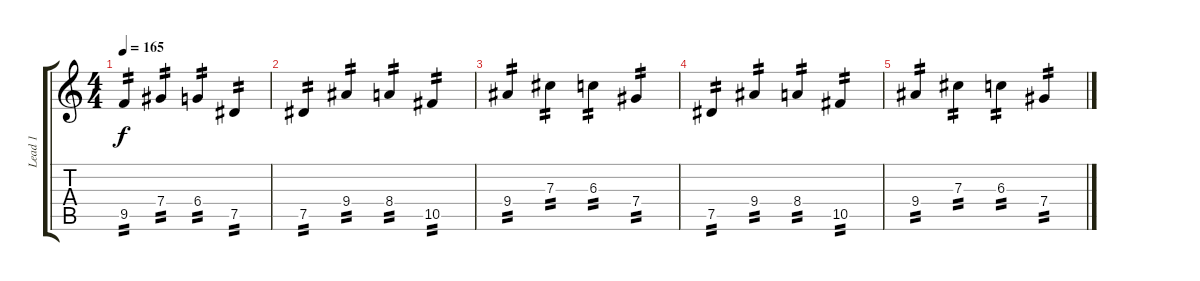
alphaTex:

\track ("Lead 1" "Lead 1") {instrument overdrivenguitar}
\staff {score tabs}
\tuning (Eb4 Bb3 Gb3 Db3 Ab2 Eb2) {hide}
\ts (4 4)
\tempo 165
\clef g2
\ks c
9.5.4{tp 2 dy f} 7.4.4{tp 2} 6.4.4{tp 2} 7.5.4{tp 2} |
7.5.4{tp 2} 9.4.4{tp 2} 8.4.4{tp 2} 10.5.4{tp 2} |
9.4.4{tp 2} 7.3.4{tp 2} 6.3.4{tp 2} 7.4.4{tp 2} |
7.5.4{tp 2} 9.4.4{tp 2} 8.4.4{tp 2} 10.5.4{tp 2} |
9.4.4{tp 2} 7.3.4{tp 2} 6.3.4{tp 2} 7.4.4{tp 2}
